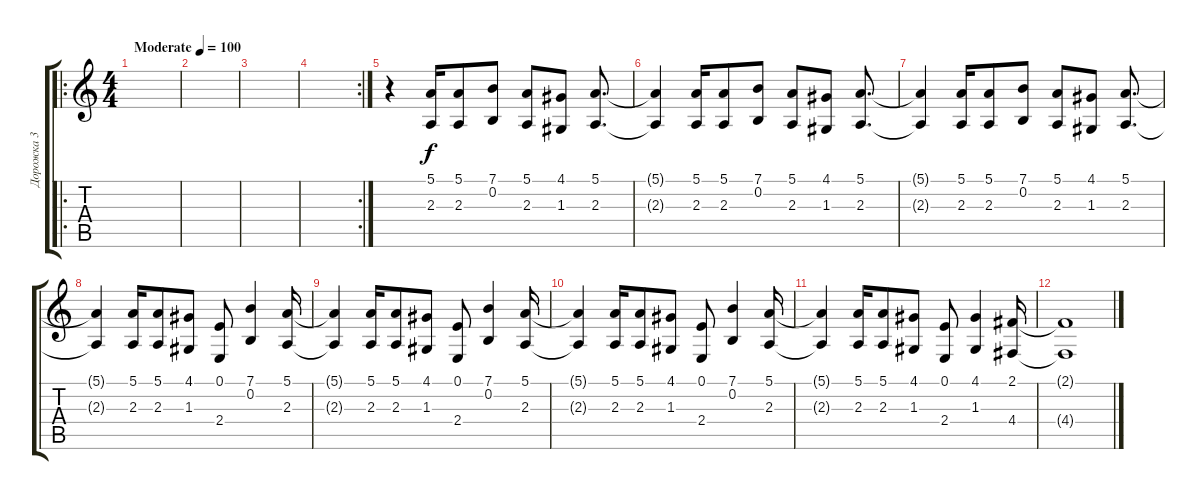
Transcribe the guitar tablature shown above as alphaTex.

\track ("Дорожка 3" "Дорожка 3") {solo instrument voiceoohs}
\staff {score tabs}
\tuning (E4 B3 G3 D3 A2 E2) {hide}
\ro
\ts (4 4)
\tempo (100 "Moderate")
\clef g2
\ks c
|
|
|
\rc 2
|
r.4 (5.1 2.3).16 (5.1 2.3).8 (7.1 0.2).8 (5.1 2.3).8 (4.1 1.3).8 (5.1 2.3).8{d} |
(5.1{t} 2.3{t}).4 (5.1 2.3).16 (5.1 2.3).8 (7.1 0.2).8 (5.1 2.3).8 (4.1 1.3).8 (5.1 2.3).8{d} |
(5.1{t} 2.3{t}).4 (5.1 2.3).16 (5.1 2.3).8 (7.1 0.2).8 (5.1 2.3).8 (4.1 1.3).8 (5.1 2.3).8{d} |
(5.1{t} 2.3{t}).4 (5.1 2.3).16 (5.1 2.3).8 (4.1 1.3).8 (0.1 2.4).8 (7.1 0.2).4 (5.1 2.3).16 |
(5.1{t} 2.3{t}).4 (5.1 2.3).16 (5.1 2.3).8 (4.1 1.3).8 (0.1 2.4).8 (7.1 0.2).4 (5.1 2.3).16 |
(5.1{t} 2.3{t}).4 (5.1 2.3).16 (5.1 2.3).8 (4.1 1.3).8 (0.1 2.4).8 (7.1 0.2).4 (5.1 2.3).16 |
(5.1{t} 2.3{t}).4 (5.1 2.3).16 (5.1 2.3).8 (4.1 1.3).8 (0.1 2.4).8 (4.1 1.3).4 (2.1 4.4).16 |
(2.1{t} 4.4{t}).1
